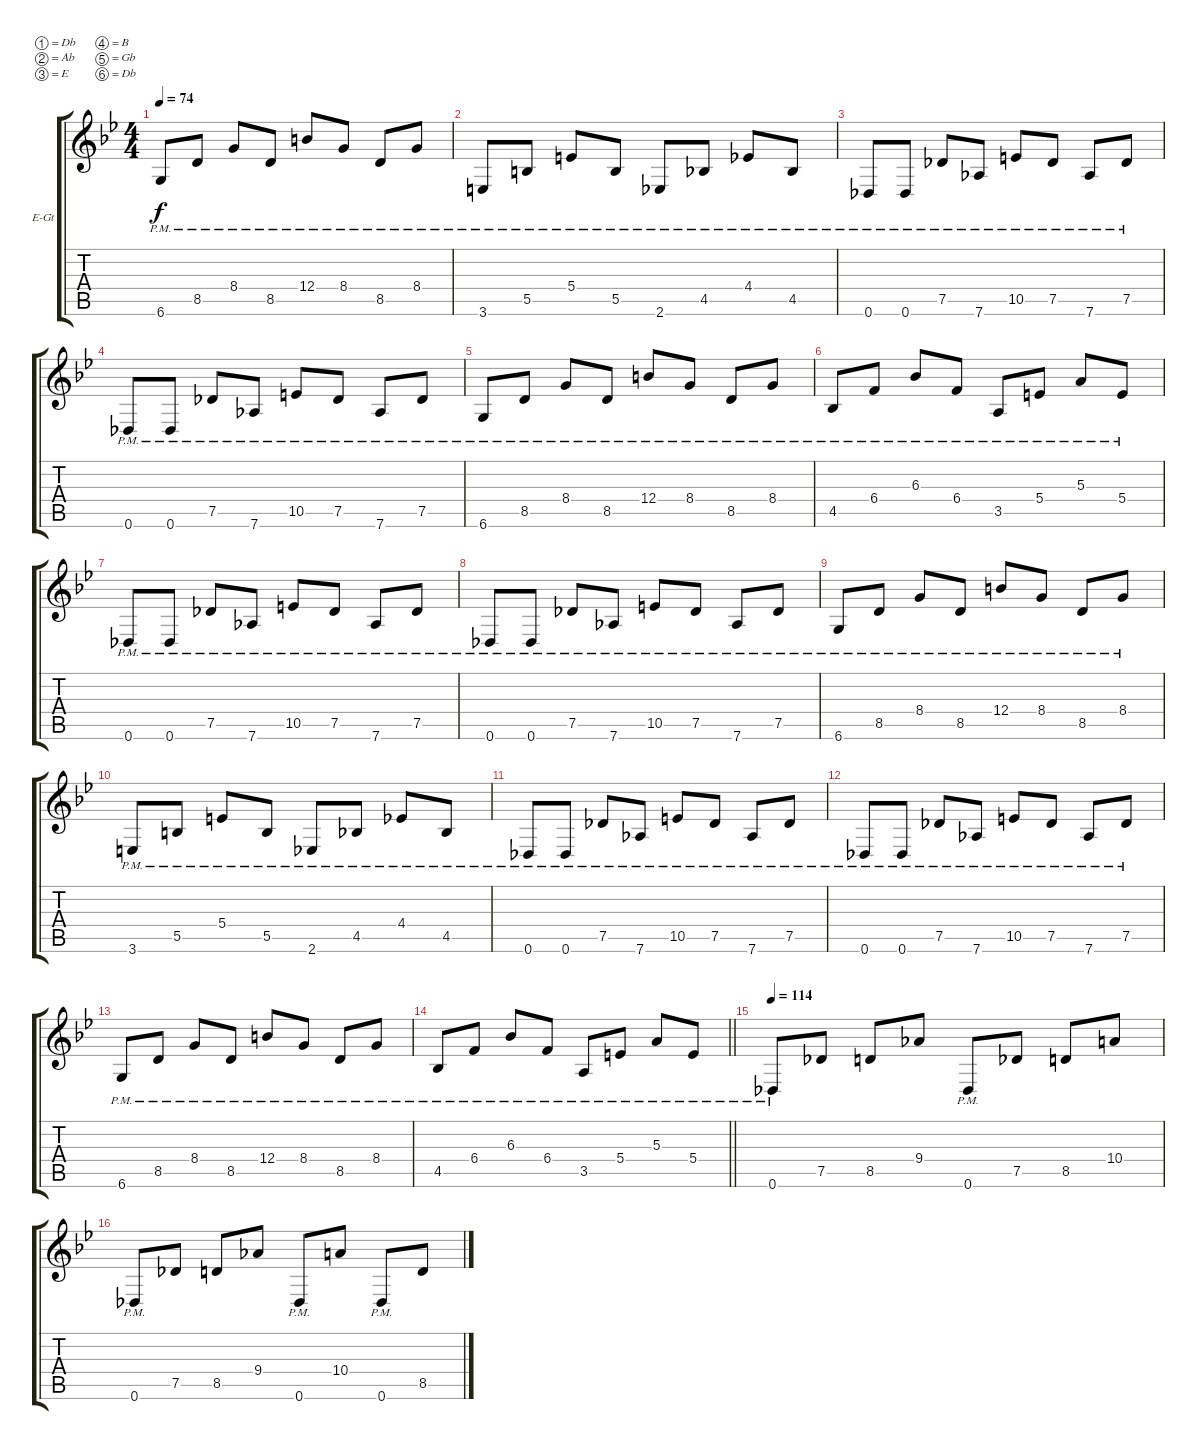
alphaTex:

\bracketExtendMode groupsimilarinstruments
\firstSystemTrackNameOrientation horizontal
\otherSystemsTrackNameOrientation horizontal
\track ("Guitar 1" "E-Gt") {instrument distortionguitar}
\staff {score tabs}
\tuning (Db4 Ab3 E3 B2 Gb2 Db2)
\ts (4 4)
\tempo 74
\clef g2
\ks gminor
6.6{pm}.8{dy f} 8.5{pm}.8 8.4{pm}.8 8.5{pm}.8 12.4{pm}.8 8.4{pm}.8 8.5{pm}.8 8.4{pm}.8 |
3.6{pm}.8 5.5{pm}.8 5.4{pm}.8 5.5{pm}.8 2.6{pm}.8 4.5{pm}.8 4.4{pm}.8 4.5{pm}.8 |
0.6{pm}.8 0.6{pm}.8 7.5{pm}.8 7.6{pm}.8 10.5{pm}.8 7.5{pm}.8 7.6{pm}.8 7.5{pm}.8 |
0.6{pm}.8 0.6{pm}.8 7.5{pm}.8 7.6{pm}.8 10.5{pm}.8 7.5{pm}.8 7.6{pm}.8 7.5{pm}.8 |
6.6{pm}.8 8.5{pm}.8 8.4{pm}.8 8.5{pm}.8 12.4{pm}.8 8.4{pm}.8 8.5{pm}.8 8.4{pm}.8 |
4.5{pm}.8 6.4{pm}.8 6.3{pm}.8 6.4{pm}.8 3.5{pm}.8 5.4{pm}.8 5.3{pm}.8 5.4{pm}.8 |
0.6{pm}.8 0.6{pm}.8 7.5{pm}.8 7.6{pm}.8 10.5{pm}.8 7.5{pm}.8 7.6{pm}.8 7.5{pm}.8 |
0.6{pm}.8 0.6{pm}.8 7.5{pm}.8 7.6{pm}.8 10.5{pm}.8 7.5{pm}.8 7.6{pm}.8 7.5{pm}.8 |
6.6{pm}.8 8.5{pm}.8 8.4{pm}.8 8.5{pm}.8 12.4{pm}.8 8.4{pm}.8 8.5{pm}.8 8.4{pm}.8 |
3.6{pm}.8 5.5{pm}.8 5.4{pm}.8 5.5{pm}.8 2.6{pm}.8 4.5{pm}.8 4.4{pm}.8 4.5{pm}.8 |
0.6{pm}.8 0.6{pm}.8 7.5{pm}.8 7.6{pm}.8 10.5{pm}.8 7.5{pm}.8 7.6{pm}.8 7.5{pm}.8 |
0.6{pm}.8 0.6{pm}.8 7.5{pm}.8 7.6{pm}.8 10.5{pm}.8 7.5{pm}.8 7.6{pm}.8 7.5{pm}.8 |
6.6{pm}.8 8.5{pm}.8 8.4{pm}.8 8.5{pm}.8 12.4{pm}.8 8.4{pm}.8 8.5{pm}.8 8.4{pm}.8 |
\barLineRight lightlight
4.5{pm}.8 6.4{pm}.8 6.3{pm}.8 6.4{pm}.8 3.5{pm}.8 5.4{pm}.8 5.3{pm}.8 5.4{pm}.8 |
\tempo 114
0.6{pm}.8 7.5.8 8.5.8 9.4.8 0.6{pm}.8 7.5.8 8.5.8 10.4.8 |
0.6{pm}.8 7.5.8 8.5.8 9.4.8 0.6{pm}.8 10.4.8 0.6{pm}.8 8.5.8
